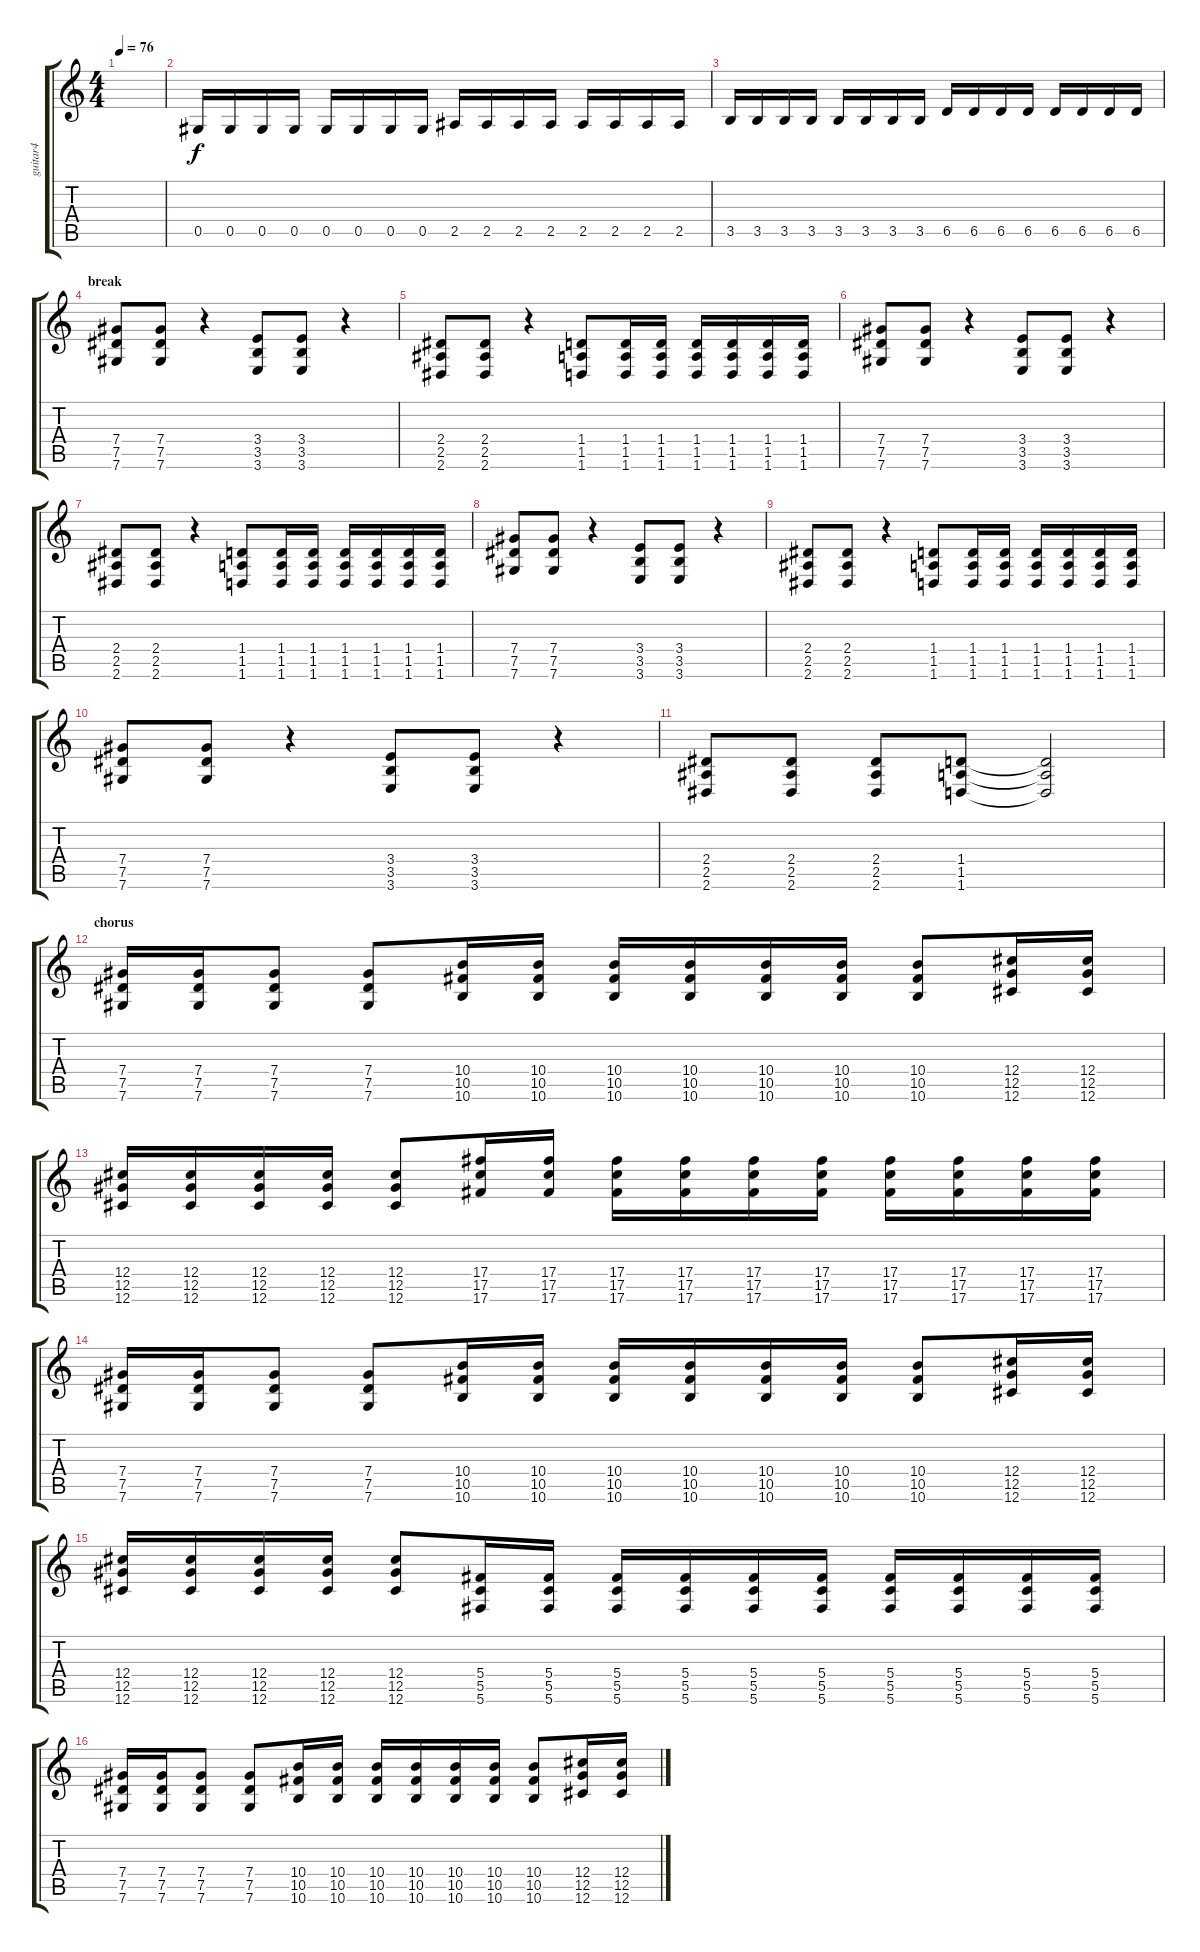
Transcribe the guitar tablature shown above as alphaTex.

\track ("guitar4" "guitar4") {instrument distortionguitar}
\staff {score tabs}
\tuning (Eb4 Bb3 Gb3 Db3 Ab2 Db2) {hide}
\ts (4 4)
\tempo 76
\clef g2
\ks c
|
0.5.16 0.5.16 0.5.16 0.5.16 0.5.16 0.5.16 0.5.16 0.5.16 2.5.16 2.5.16 2.5.16 2.5.16 2.5.16 2.5.16 2.5.16 2.5.16 |
3.5.16 3.5.16 3.5.16 3.5.16 3.5.16 3.5.16 3.5.16 3.5.16 6.5.16 6.5.16 6.5.16 6.5.16 6.5.16 6.5.16 6.5.16 6.5.16 |
\section ("" "break")
(7.4 7.5 7.6).8 (7.4 7.5 7.6).8 r.4 (3.4 3.5 3.6).8 (3.4 3.5 3.6).8 r.4 |
(2.4 2.5 2.6).8 (2.4 2.5 2.6).8 r.4 (1.4 1.5 1.6).8 (1.4 1.5 1.6).16 (1.4 1.5 1.6).16 (1.4 1.5 1.6).16 (1.4 1.5 1.6).16 (1.4 1.5 1.6).16 (1.4 1.5 1.6).16 |
(7.4 7.5 7.6).8 (7.4 7.5 7.6).8 r.4 (3.4 3.5 3.6).8 (3.4 3.5 3.6).8 r.4 |
(2.4 2.5 2.6).8 (2.4 2.5 2.6).8 r.4 (1.4 1.5 1.6).8 (1.4 1.5 1.6).16 (1.4 1.5 1.6).16 (1.4 1.5 1.6).16 (1.4 1.5 1.6).16 (1.4 1.5 1.6).16 (1.4 1.5 1.6).16 |
(7.4 7.5 7.6).8 (7.4 7.5 7.6).8 r.4 (3.4 3.5 3.6).8 (3.4 3.5 3.6).8 r.4 |
(2.4 2.5 2.6).8 (2.4 2.5 2.6).8 r.4 (1.4 1.5 1.6).8 (1.4 1.5 1.6).16 (1.4 1.5 1.6).16 (1.4 1.5 1.6).16 (1.4 1.5 1.6).16 (1.4 1.5 1.6).16 (1.4 1.5 1.6).16 |
(7.4 7.5 7.6).8 (7.4 7.5 7.6).8 r.4 (3.4 3.5 3.6).8 (3.4 3.5 3.6).8 r.4 |
(2.4 2.5 2.6).8 (2.4 2.5 2.6).8 (2.4 2.5 2.6).8 (1.4 1.5 1.6).8 (1.4{t} 1.5{t} 1.6{t}).2 |
\section ("" "chorus")
(7.4 7.5 7.6).16 (7.4 7.5 7.6).16 (7.4 7.5 7.6).8 (7.4 7.5 7.6).8 (10.4 10.5 10.6).16 (10.4 10.5 10.6).16 (10.4 10.5 10.6).16 (10.4 10.5 10.6).16 (10.4 10.5 10.6).16 (10.4 10.5 10.6).16 (10.4 10.5 10.6).8 (12.4 12.5 12.6).16 (12.4 12.5 12.6).16 |
(12.4 12.5 12.6).16 (12.4 12.5 12.6).16 (12.4 12.5 12.6).16 (12.4 12.5 12.6).16 (12.4 12.5 12.6).8 (17.4 17.5 17.6).16 (17.4 17.5 17.6).16 (17.4 17.5 17.6).16 (17.4 17.5 17.6).16 (17.4 17.5 17.6).16 (17.4 17.5 17.6).16 (17.4 17.5 17.6).16 (17.4 17.5 17.6).16 (17.4 17.5 17.6).16 (17.4 17.5 17.6).16 |
(7.4 7.5 7.6).16 (7.4 7.5 7.6).16 (7.4 7.5 7.6).8 (7.4 7.5 7.6).8 (10.4 10.5 10.6).16 (10.4 10.5 10.6).16 (10.4 10.5 10.6).16 (10.4 10.5 10.6).16 (10.4 10.5 10.6).16 (10.4 10.5 10.6).16 (10.4 10.5 10.6).8 (12.4 12.5 12.6).16 (12.4 12.5 12.6).16 |
(12.4 12.5 12.6).16 (12.4 12.5 12.6).16 (12.4 12.5 12.6).16 (12.4 12.5 12.6).16 (12.4 12.5 12.6).8 (5.4 5.5 5.6).16 (5.4 5.5 5.6).16 (5.4 5.5 5.6).16 (5.4 5.5 5.6).16 (5.4 5.5 5.6).16 (5.4 5.5 5.6).16 (5.4 5.5 5.6).16 (5.4 5.5 5.6).16 (5.4 5.5 5.6).16 (5.4 5.5 5.6).16 |
(7.4 7.5 7.6).16 (7.4 7.5 7.6).16 (7.4 7.5 7.6).8 (7.4 7.5 7.6).8 (10.4 10.5 10.6).16 (10.4 10.5 10.6).16 (10.4 10.5 10.6).16 (10.4 10.5 10.6).16 (10.4 10.5 10.6).16 (10.4 10.5 10.6).16 (10.4 10.5 10.6).8 (12.4 12.5 12.6).16 (12.4 12.5 12.6).16
